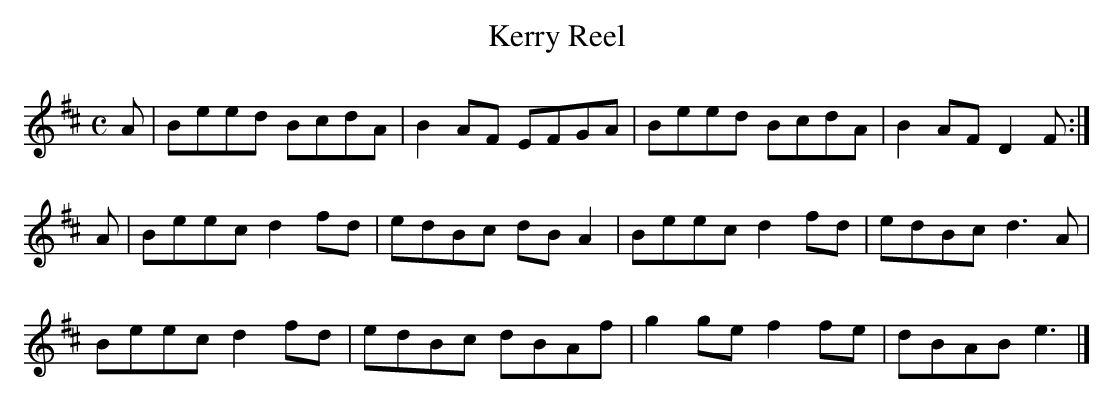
X:1
T:Kerry Reel
M:C
L:1/8
K:E Dorian
A|Beed BcdA|B2AF EFGA|Beed BcdA|B2AF D2F:|!
A|Beec d2fd|edBc dBA2|Beec d2fd|edBc d3A|!
Beec d2fd|edBc dBAf|g2ge f2fe|dBAB e3|]!
